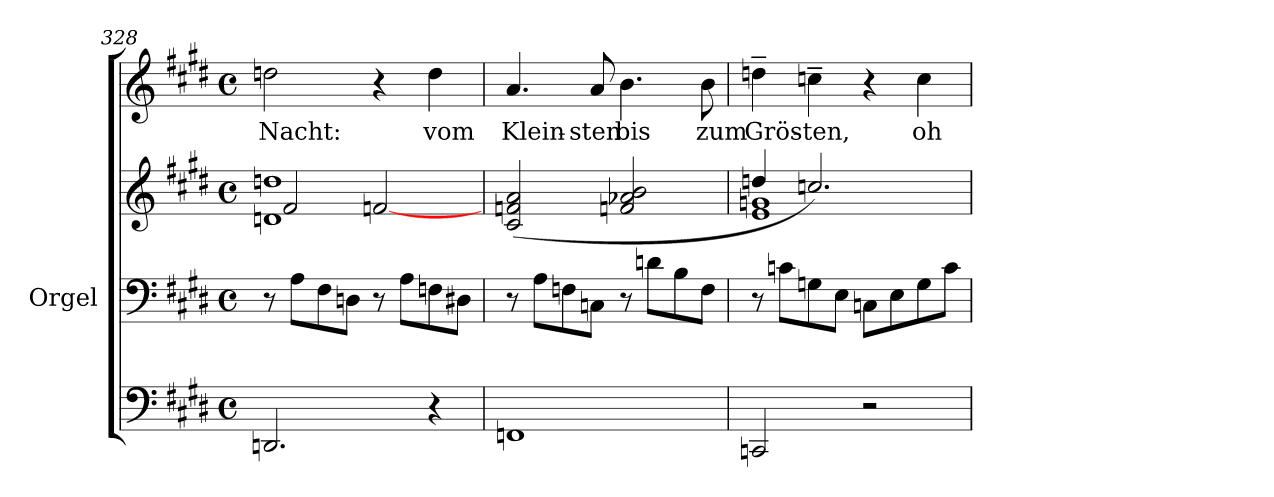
**kern	**kern	**kern	**kern	**text
*part3	*part2	*part2	*part1	*part1
*staff4	*staff3	*staff2	*staff1	*staff1
*	*I"Orgel	*	*	*
*	*I'Org.	*	*	*
*clefF4	*clefF4	*clefG2	*clefG2	*
*k[f#c#g#d#]	*k[f#c#g#d#]	*k[f#c#g#d#]	*k[f#c#g#d#]	*
*E:	*E:	*E:	*E:	*
*M4/4	*M4/4	*M4/4	*M4/4	*
*met(c)	*met(c)	*met(c)	*met(c)	*
=328	=328	=328	=328	=328
*	*	*^	*	*
!	!	!	!	!	!LO:LY:b
2.DDn/	8r	1dn 1ddn	2f#/	2ddn\	Nacht:
.	8A\L	.	.	.	.
.	8F#\	.	.	.	.
.	8Dn\J	.	.	.	.
.	8r	.	[<2fn/	4r	.
.	8A\L	.	.	.	.
!	!	!	!	!	!LO:LY:b
4r	8Fn\	.	.	4dd\	vom
.	8D#X\J	.	.	.	.
*	*	*v	*v	*	*
=329	=329	=329	=329	=329
!	!	!	!	!LO:LY:b
1FFn	8r	(2c#/ 2f/ 2a/	4.a/	Klein-
.	8A\L	.	.	.
.	8Fn\	.	.	.
!	!	!	!	!LO:LY:b
.	8Cn\J	.	8a/	-sten
!	!	!	!	!LO:LY:b
.	8r	2fn/ 2a-X/ 2b/	4.b\	bis
.	8dn\L	.	.	.
.	8B\	.	.	.
!	!	!	!	!LO:LY:b
.	8F\J	.	8b\	zum
=330	=330	=330	=330	=330
*	*	*^	*	*
!	!	!	!	!	!LO:LY:b
2CCn/	8r	4ddn/	1e 1gn	4ddn~>\	Grös-
.	8cn\L	.	.	.	.
!	!	!	!	!	!LO:LY:b
.	8Gn\	2.ccn/)	.	4ccn~>\	-ten,
.	8E\J	.	.	.	.
2r	8Cn\L	.	.	4r	.
.	8E\	.	.	.	.
!	!	!	!	!	!LO:LY:b
.	8G\	.	.	4cc\	oh
.	8c\J	.	.	.	.
*	*	*v	*v	*	*
=	=	=	=	=
*-	*-	*-	*-	*-
